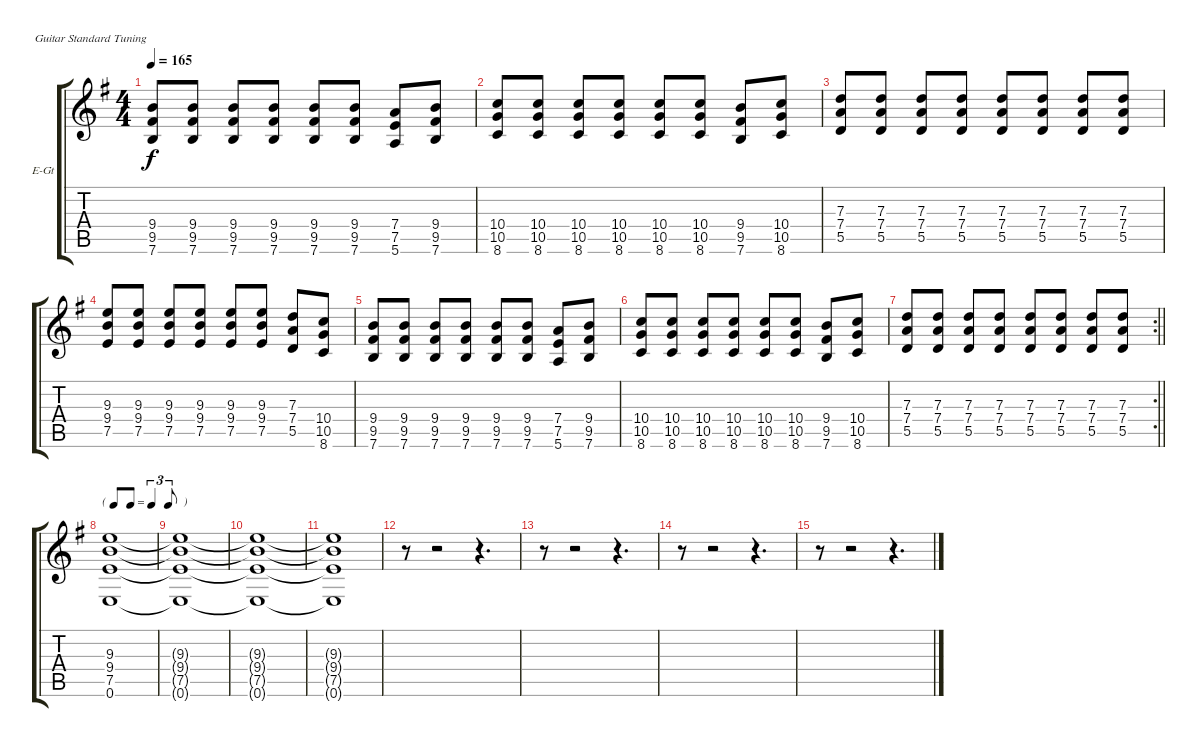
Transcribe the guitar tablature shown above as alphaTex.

\bracketExtendMode groupsimilarinstruments
\firstSystemTrackNameOrientation horizontal
\otherSystemsTrackNameOrientation horizontal
\track ("Track 3" "E-Gt") {instrument overdrivenguitar}
\staff {score tabs}
\tuning (E4 B3 G3 D3 A2 E2)
\ts (4 4)
\tempo 165
\clef g2
\ks eminor
(9.4 9.5 7.6).8{dy f} (9.4 9.5 7.6).8 (9.4 9.5 7.6).8 (9.4 9.5 7.6).8 (9.4 9.5 7.6).8 (9.4 9.5 7.6).8 (7.4 7.5 5.6).8 (9.4 9.5 7.6).8 |
(10.4 10.5 8.6).8 (10.4 10.5 8.6).8 (10.4 10.5 8.6).8 (10.4 10.5 8.6).8 (10.4 10.5 8.6).8 (10.4 10.5 8.6).8 (9.4 9.5 7.6).8 (10.4 10.5 8.6).8 |
(7.3 7.4 5.5).8 (7.3 7.4 5.5).8 (7.3 7.4 5.5).8 (7.3 7.4 5.5).8 (7.3 7.4 5.5).8 (7.3 7.4 5.5).8 (7.3 7.4 5.5).8 (7.3 7.4 5.5).8 |
(9.3 9.4 7.5).8 (9.3 9.4 7.5).8 (9.3 9.4 7.5).8 (9.3 9.4 7.5).8 (9.3 9.4 7.5).8 (9.3 9.4 7.5).8 (7.3 7.4 5.5).8 (10.4 10.5 8.6).8 |
(9.4 9.5 7.6).8 (9.4 9.5 7.6).8 (9.4 9.5 7.6).8 (9.4 9.5 7.6).8 (9.4 9.5 7.6).8 (9.4 9.5 7.6).8 (7.4 7.5 5.6).8 (9.4 9.5 7.6).8 |
(10.4 10.5 8.6).8 (10.4 10.5 8.6).8 (10.4 10.5 8.6).8 (10.4 10.5 8.6).8 (10.4 10.5 8.6).8 (10.4 10.5 8.6).8 (9.4 9.5 7.6).8 (10.4 10.5 8.6).8 |
\rc 2
\barLineRight lightlight
(7.3 7.4 5.5).8 (7.3 7.4 5.5).8 (7.3 7.4 5.5).8 (7.3 7.4 5.5).8 (7.3 7.4 5.5).8 (7.3 7.4 5.5).8 (7.3 7.4 5.5).8 (7.3 7.4 5.5).8 |
\tf triplet8th
(9.3 9.4 7.5 0.6).1 |
(9.3{t} 9.4{t} 7.5{t} 0.6{t}).1 |
(9.3{t} 9.4{t} 7.5{t} 0.6{t}).1 |
(9.3{t} 9.4{t} 7.5{t} 0.6{t}).1 |
r.8 r.2 r.4{d} |
r.8 r.2 r.4{d} |
r.8 r.2 r.4{d} |
r.8 r.2 r.4{d}
